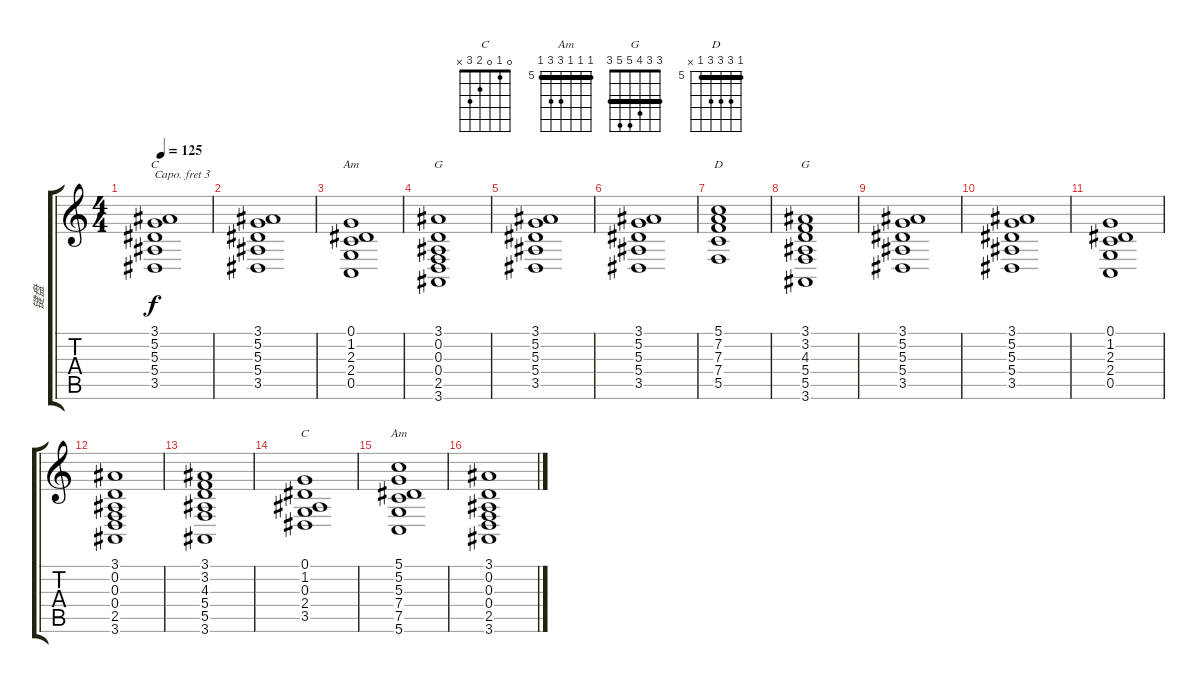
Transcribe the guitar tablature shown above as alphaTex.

\track ("键盘" "键盘") {instrument synthstrings1}
\staff {score tabs}
\capo 3
\tuning (E4 B3 G3 D3 A2 E2) {hide}
\chord ("C" 3 5 5 5 3 x) {barre 3}
\chord ("Am" 0 1 2 2 0 x)
\chord ("G" 3 0 0 0 2 3)
\chord ("D" 5 7 7 7 5 x) {firstfret 5 barre 5}
\chord ("G" 3 3 4 5 5 3) {barre 3}
\chord ("C" 0 1 0 2 3 x)
\chord ("Am" 5 5 5 7 7 5) {firstfret 5 barre 5}
\ts (4 4)
\tempo 125
\clef g2
\ks c
(3.1 5.2 5.3 5.4 3.5).1{ch "C" dy f} |
(3.1 5.2 5.3 5.4 3.5).1 |
(0.1 1.2 2.3 2.4 0.5).1{ch "Am"} |
(3.1 0.2 0.3 0.4 2.5 3.6).1{ch "G"} |
(3.1 5.2 5.3 5.4 3.5).1 |
(3.1 5.2 5.3 5.4 3.5).1 |
(5.1 7.2 7.3 7.4 5.5).1{ch "D"} |
(3.1 3.2 4.3 5.4 5.5 3.6).1{ch "G"} |
(3.1 5.2 5.3 5.4 3.5).1 |
(3.1 5.2 5.3 5.4 3.5).1 |
(0.1 1.2 2.3 2.4 0.5).1 |
(3.1 0.2 0.3 0.4 2.5 3.6).1 |
(3.1 3.2 4.3 5.4 5.5 3.6).1 |
(0.1 1.2 0.3 2.4 3.5).1{ch "C"} |
(5.1 5.2 5.3 7.4 7.5 5.6).1{ch "Am"} |
(3.1 0.2 0.3 0.4 2.5 3.6).1
